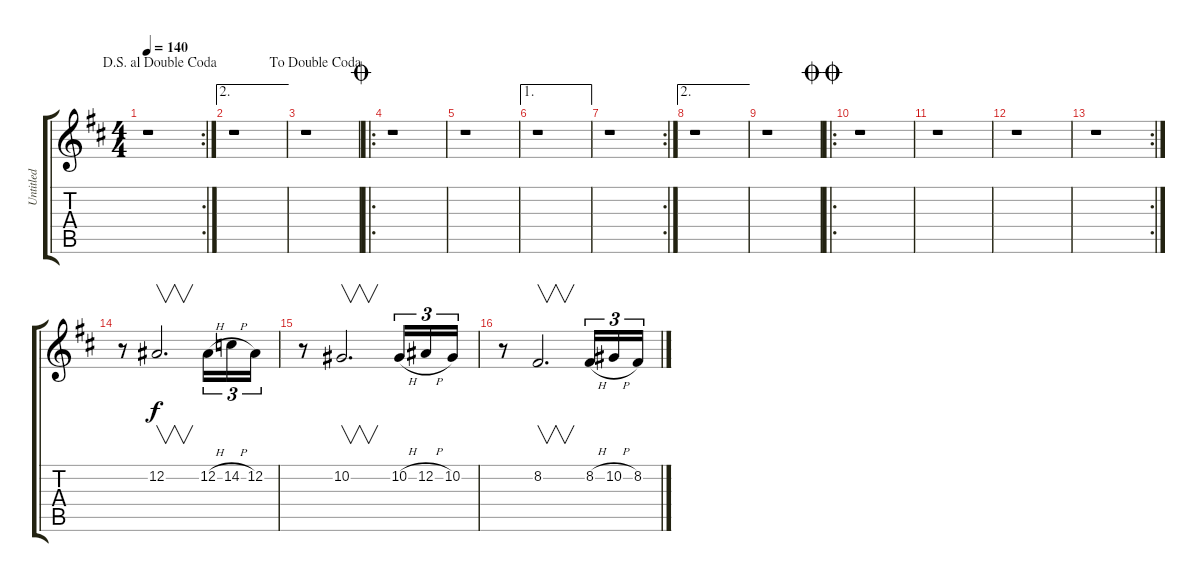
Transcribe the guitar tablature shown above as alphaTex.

\track ("Untitled" "Untitled") {instrument lead2sawtooth}
\staff {score tabs}
\tuning (Eb4 Bb3 Gb3 Db3 Ab2 Eb2) {hide}
\rc 2
\ts (4 4)
\jump dalsegnoaldoublecoda
\tempo 140
\clef g2
\ks d
r.1{dy f} |
\ae 2
r.1 |
\jump dadoublecoda
r.1 |
\ro
\jump coda
r.1 |
r.1 |
\ae 1
r.1 |
\rc 2
r.1 |
\ae 2
r.1 |
r.1 |
\ro
\jump doublecoda
r.1 |
r.1 |
r.1 |
\rc 2
r.1 |
r.8 12.2.2{v d} 12.2{h}.16{tu (3 2)} 14.2{h}.16{tu (3 2)} 12.2.16{tu (3 2)} |
r.8 10.2.2{v d} 10.2{h}.16{tu (3 2)} 12.2{h}.16{tu (3 2)} 10.2.16{tu (3 2)} |
r.8 8.2.2{v d} 8.2{h}.16{tu (3 2)} 10.2{h}.16{tu (3 2)} 8.2.16{tu (3 2)}
